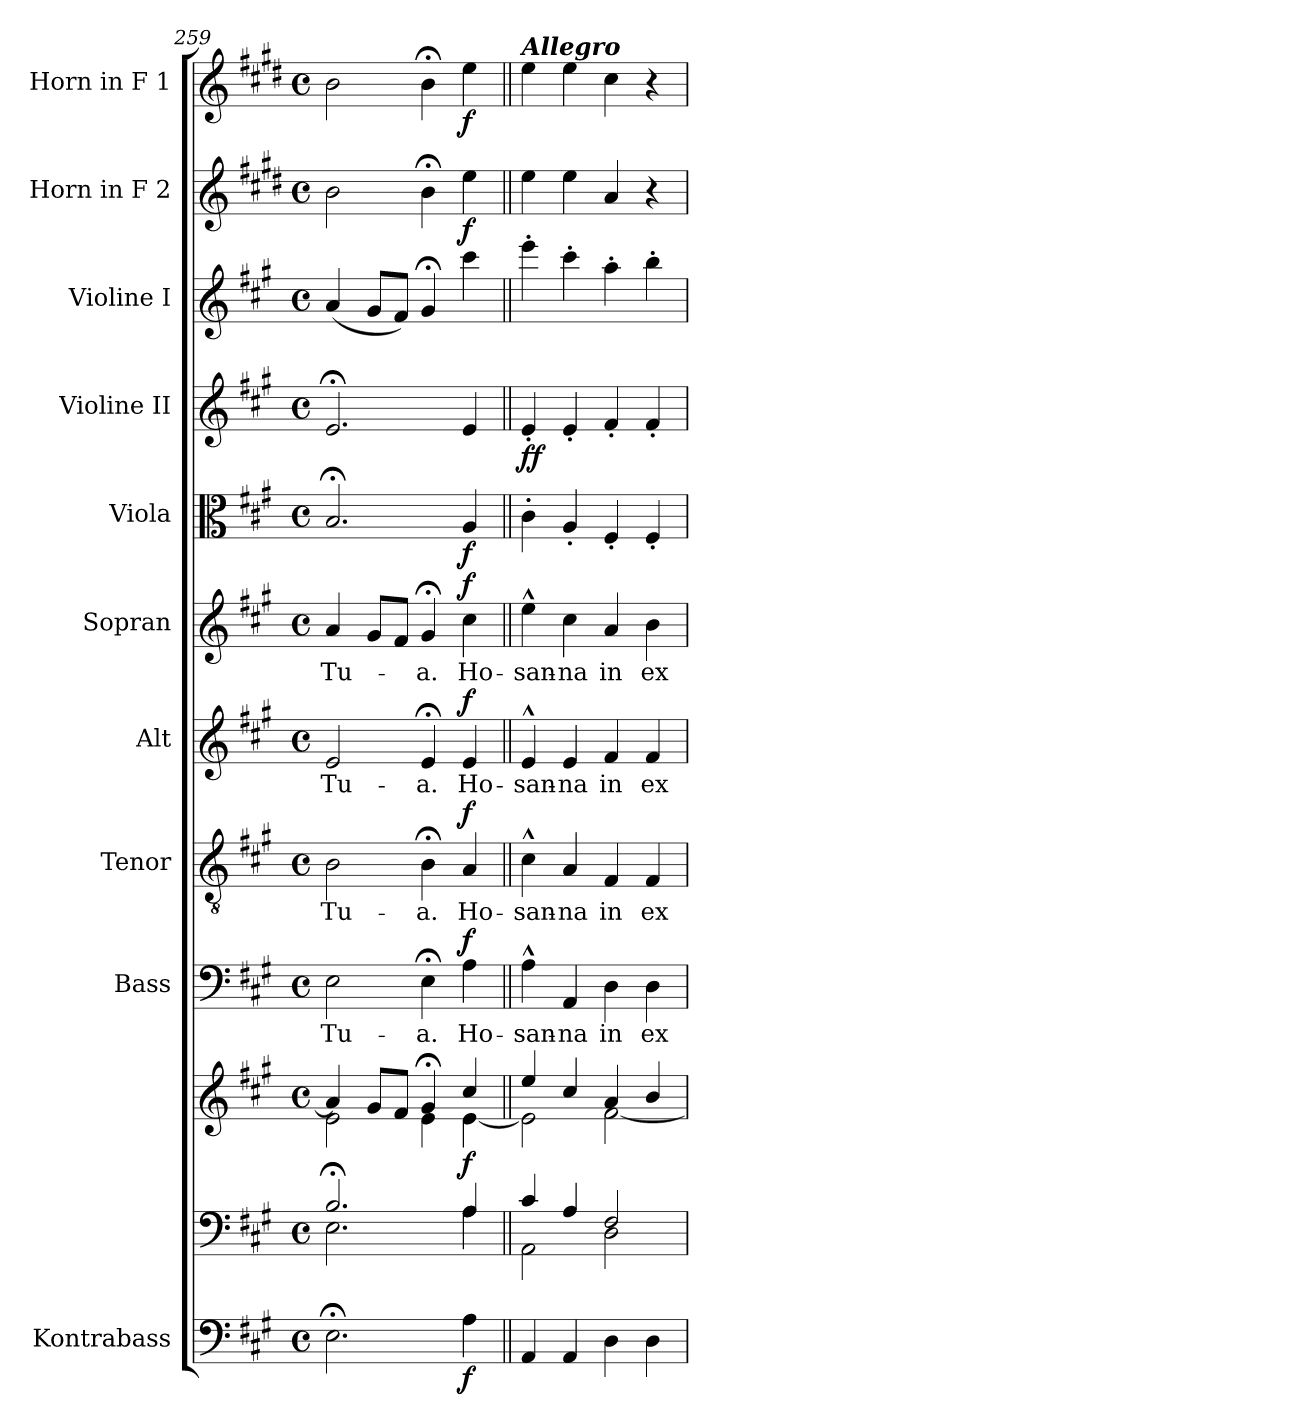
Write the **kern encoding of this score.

**kern	**dynam	**kern	**kern	**dynam	**kern	**text	**dynam	**kern	**text	**dynam	**kern	**text	**dynam	**kern	**text	**dynam	**kern	**dynam	**kern	**dynam	**kern	**kern	**dynam	**kern	**dynam
*part11	*part11	*part10	*part10	*part10	*part9	*part9	*part9	*part8	*part8	*part8	*part7	*part7	*part7	*part6	*part6	*part6	*part5	*part5	*part4	*part4	*part3	*part2	*part2	*part1	*part1
*staff12	*staff12	*staff11	*staff10	*staff10/11	*staff9	*staff9	*staff9	*staff8	*staff8	*staff8	*staff7	*staff7	*staff7	*staff6	*staff6	*staff6	*staff5	*staff5	*staff4	*staff4	*staff3	*staff2	*staff2	*staff1	*staff1
*I"Kontrabass	*	*	*	*	*I"Bass	*	*	*I"Tenor	*	*	*I"Alt	*	*	*I"Sopran	*	*	*I"Viola	*	*I"Violine II	*	*I"Violine I	*I"Horn in F 2	*	*I"Horn in F 1	*
*I'Kb.	*	*	*	*	*I'B.	*	*	*I'T.	*	*	*I'A.	*	*	*I'S.	*	*	*I'Vla.	*	*I'Vl. II	*	*I'Vl. I	*	*	*	*
*clefF4	*	*clefF4	*clefG2	*	*clefF4	*	*	*clefGv2	*	*	*clefG2	*	*	*clefG2	*	*	*clefC3	*	*clefG2	*	*clefG2	*clefG2	*	*clefG2	*
*ITrd7c12	*	*	*	*	*	*	*	*	*	*	*	*	*	*	*	*	*	*	*	*	*	*ITrd4c7	*	*ITrd4c7	*
*k[f#c#g#]	*	*k[f#c#g#]	*k[f#c#g#]	*	*k[f#c#g#]	*	*	*k[f#c#g#]	*	*	*k[f#c#g#]	*	*	*k[f#c#g#]	*	*	*k[f#c#g#]	*	*k[f#c#g#]	*	*k[f#c#g#]	*k[f#c#g#]	*	*k[f#c#g#]	*
*A:	*	*A:	*A:	*	*A:	*	*	*A:	*	*	*A:	*	*	*A:	*	*	*A:	*	*A:	*	*A:	*A:	*	*A:	*
*M4/4	*	*M4/4	*M4/4	*	*M4/4	*	*	*M4/4	*	*	*M4/4	*	*	*M4/4	*	*	*M4/4	*	*M4/4	*	*M4/4	*M4/4	*	*M4/4	*
*met(c)	*	*met(c)	*met(c)	*	*met(c)	*	*	*met(c)	*	*	*met(c)	*	*	*met(c)	*	*	*met(c)	*	*met(c)	*	*met(c)	*met(c)	*	*met(c)	*
=259	=259	=259	=259	=259	=259	=259	=259	=259	=259	=259	=259	=259	=259	=259	=259	=259	=259	=259	=259	=259	=259	=259	=259	=259	=259
*	*	*^	*^	*	*	*	*	*	*	*	*	*	*	*	*	*	*	*	*	*	*	*	*	*	*
!	!	!	!	!	!	!	!	!LO:LY:b	!	!	!LO:LY:b	!	!	!LO:LY:b	!	!	!LO:LY:b	!	!	!	!	!	!	!	!	!	!
2.EE;<\	.	2.B;/	2.E\	4a/]	2e\	.	2E\	Tu-	.	2B\	Tu-	.	2e/	Tu-	.	4a/	Tu-	.	2.B;</	.	2.e;</	.	(<4a/	2e\	.	2e\	.
.	.	.	.	8g#/L	.	.	.	.	.	.	.	.	.	.	.	8g#/L	.	.	.	.	.	.	8g#/L	.	.	.	.
.	.	.	.	8f#/J	.	.	.	.	.	.	.	.	.	.	.	8f#/J	.	.	.	.	.	.	8f#/J)	.	.	.	.
!	!	!	!	!	!	!	!	!LO:LY:b	!	!	!LO:LY:b	!	!	!LO:LY:b	!	!	!LO:LY:b	!	!	!	!	!	!	!	!	!	!
.	.	.	.	4g#;</	4e\	.	4E;<\	-a.	.	4B;<\	-a.	.	4e;</	-a.	.	4g#;</	-a.	.	.	.	.	.	4g#;</	4e;<\	.	4e;<\	.
!	!LO:DY:b	!	!	!	!	!LO:DY:b	!	!LO:LY:b	!LO:DY:a	!	!LO:LY:b	!LO:DY:a	!	!LO:LY:b	!LO:DY:a	!	!LO:LY:b	!LO:DY:a	!	!LO:DY:b	!	!	!	!	!LO:DY:b	!	!LO:DY:b
4AA\	f	4A/	4A\	4cc#/	[<4e\	f	4A\	Ho-	f	4A/	Ho-	f	4e/	Ho-	f	4cc#\	Ho-	f	4A/	f	4e/	.	4ccc#\	4a\	f	4a\	f
=260||	=260||	=260||	=260||	=260||	=260||	=260||	=260||	=260||	=260||	=260||	=260||	=260||	=260||	=260||	=260||	=260||	=260||	=260||	=260||	=260||	=260||	=260||	=260||	=260||	=260||	=260||	=260||
!	!	!	!	!	!	!	!	!	!	!	!	!	!	!	!	!	!	!	!	!	!	!	!	!	!	!LO:TX:a:Bi:t=Allegro	!
!	!	!	!	!	!	!	!	!LO:LY:b	!	!	!LO:LY:b	!	!	!LO:LY:b	!	!	!LO:LY:b	!	!	!	!	!LO:DY:b	!	!	!	!	!
4AAA/	.	4c#/	2AA\	4ee/	2e\]	.	4A^^>\	-san-	.	4c#^^>\	-san-	.	4e^^>/	-san-	.	4ee^^>\	-san-	.	4c#'>\	.	4e'</	ff	4eee'>\	4a\	.	4a\	.
!	!	!	!	!	!	!	!	!LO:LY:b	!	!	!LO:LY:b	!	!	!LO:LY:b	!	!	!LO:LY:b	!	!	!	!	!	!	!	!	!	!
4AAA/	.	4A/	.	4cc#/	.	.	4AA/	-na	.	4A/	-na	.	4e/	-na	.	4cc#\	-na	.	4A'</	.	4e'</	.	4ccc#'>\	4a\	.	4a\	.
!	!	!	!	!	!	!	!	!LO:LY:b	!	!	!LO:LY:b	!	!	!LO:LY:b	!	!	!LO:LY:b	!	!	!	!	!	!	!	!	!	!
4DD\	.	2F#/	2D\	4a/	[<2f#\	.	4D\	in	.	4F#/	in	.	4f#/	in	.	4a/	in	.	4F#'</	.	4f#'</	.	4aa'>\	4d/	.	4f#\	.
!	!	!	!	!	!	!	!	!LO:LY:b	!	!	!LO:LY:b	!	!	!LO:LY:b	!	!	!LO:LY:b	!	!	!	!	!	!	!	!	!	!
4DD\	.	.	.	4b/	.	.	4D\	ex-	.	4F#/	ex-	.	4f#/	ex-	.	4b\	ex-	.	4F#'</	.	4f#'</	.	4bb'>\	4r	.	4r	.
*	*	*v	*v	*	*	*	*	*	*	*	*	*	*	*	*	*	*	*	*	*	*	*	*	*	*	*	*
*	*	*	*v	*v	*	*	*	*	*	*	*	*	*	*	*	*	*	*	*	*	*	*	*	*	*	*
=	=	=	=	=	=	=	=	=	=	=	=	=	=	=	=	=	=	=	=	=	=	=	=	=	=
*-	*-	*-	*-	*-	*-	*-	*-	*-	*-	*-	*-	*-	*-	*-	*-	*-	*-	*-	*-	*-	*-	*-	*-	*-	*-
